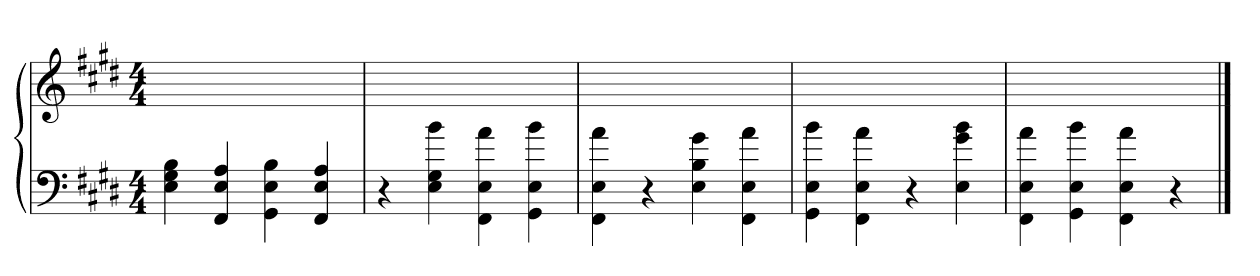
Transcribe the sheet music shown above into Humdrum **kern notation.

**kern	**kern
*part2	*part1
*staff2	*staff1
*clefF4	*clefG2
*k[f#c#g#d#]	*k[f#c#g#d#]
*E:	*E:
*M4/4	*M4/4
*MM60	*MM60
=1	=1
4E 4G# 4B	1ryy
4FF# 4E 4A	.
4GG# 4E 4B	.
4FF# 4E 4A	.
=2	=2
4r	1ryy
4E 4G# 4b	.
4FF# 4E 4a	.
4GG# 4E 4b	.
=3	=3
4FF# 4E 4a	1ryy
4r	.
4E 4B 4g#	.
4FF# 4E 4a	.
=4	=4
4GG# 4E 4b	1ryy
4FF# 4E 4a	.
4r	.
4E 4g# 4b	.
=5	=5
4FF# 4E 4a	1ryy
4GG# 4E 4b	.
4FF# 4E 4a	.
4r	.
==	==
*-	*-
